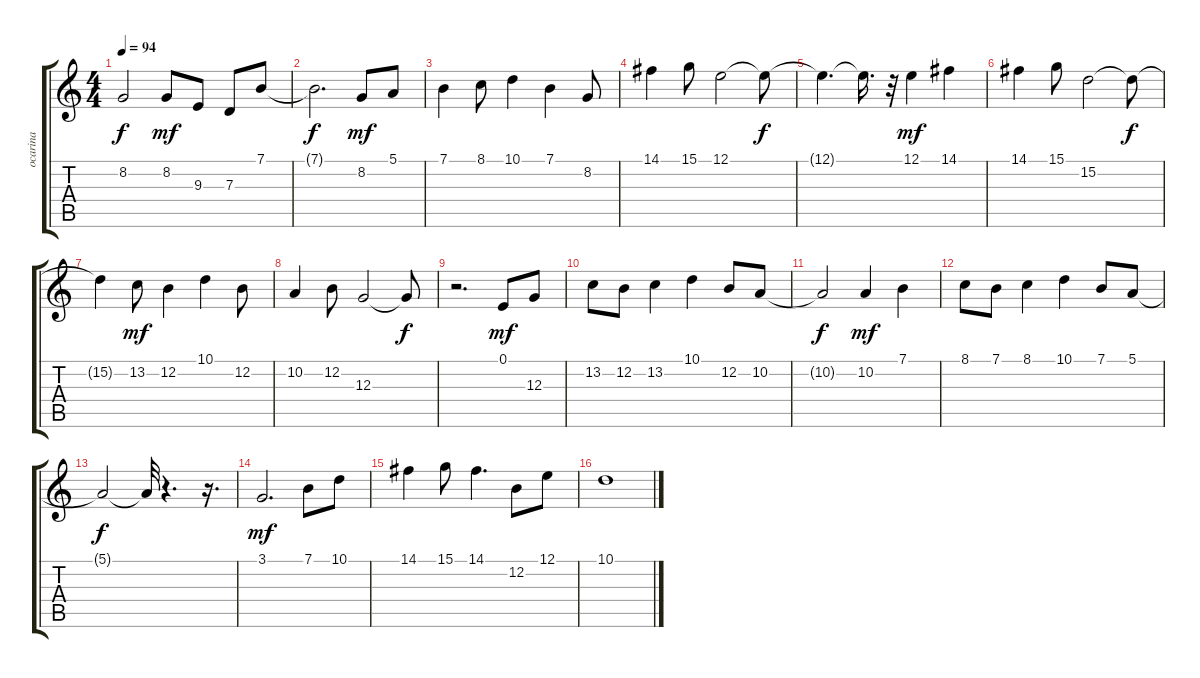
\track ("ocarina" "ocarina") {instrument ocarina}
\staff {score tabs}
\tuning (E4 B3 G3 D3 A2 E2) {hide}
\ts (4 4)
\tempo 94
\clef g2
\ks c
8.2{t}.2{dy f} 8.2.8{dy mf} 9.3.8 7.3.8 7.1.8 |
7.1{t}.2{d dy f} 8.2.8{dy mf} 5.1.8 |
7.1.4 8.1.8 10.1.4 7.1.4 8.2.8 |
14.1.4 15.1.8 12.1.2 12.1{t}.8{dy f} |
12.1{t}.4{d} 12.1{t}.16{d} r.32 12.1.4{dy mf} 14.1.4 |
14.1.4 15.1.8 15.2.2 15.2{t}.8{dy f} |
15.2{t}.4 13.2.8{dy mf} 12.2.4 10.1.4 12.2.8 |
10.2.4 12.2.8 12.3.2 12.3{t}.8{dy f} |
r.2{d} 0.1.8{dy mf} 12.3.8 |
13.2.8 12.2.8 13.2.4 10.1.4 12.2.8 10.2.8 |
10.2{t}.2{dy f} 10.2.4{dy mf} 7.1.4 |
8.1.8 7.1.8 8.1.4 10.1.4 7.1.8 5.1.8 |
5.1{t}.2{dy f} 5.1{t}.32 r.4{d} r.16{d} |
3.1.2{d dy mf} 7.1.8 10.1.8 |
14.1.4 15.1.8 14.1.4{d} 12.2.8 12.1.8 |
10.1.1
